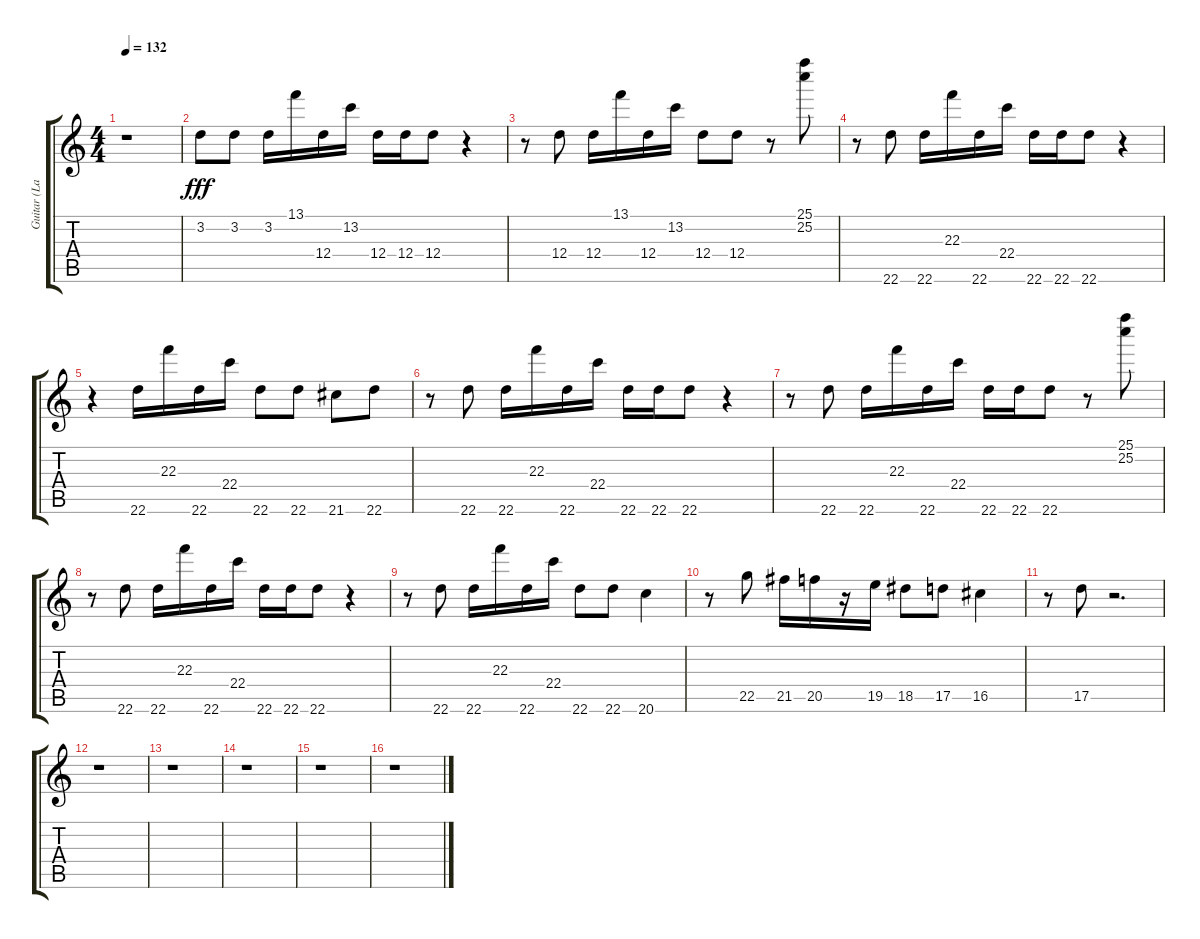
\track ("Guitar (Larry LaLonde)" "Guitar (La") {instrument overdrivenguitar}
\staff {score tabs}
\tuning (E4 B3 G3 D3 A2 E2) {hide}
\ts (4 4)
\tempo 132
\clef g2
\ks c
r.1{dy fff volume 10} |
3.2.8 3.2.8 3.2.16 13.1.16 12.4.16 13.2.16 12.4.16 12.4.16 12.4.8 r.4 |
r.8 12.4.8 12.4.16 13.1.16 12.4.16 13.2.16 12.4.8 12.4.8 r.8{volume 12} (25.1 25.2).8 |
r.8{volume 10} 22.6.8 22.6.16 22.3.16 22.6.16 22.4.16 22.6.16 22.6.16 22.6.8 r.4 |
r.4 22.6.16 22.3.16 22.6.16 22.4.16 22.6.8 22.6.8 21.6.8 22.6.8 |
r.8 22.6.8 22.6.16 22.3.16 22.6.16 22.4.16 22.6.16 22.6.16 22.6.8 r.4 |
r.8 22.6.8 22.6.16 22.3.16 22.6.16 22.4.16 22.6.16 22.6.16 22.6.8 r.8{volume 12} (25.1 25.2).8 |
r.8{volume 10} 22.6.8 22.6.16 22.3.16 22.6.16 22.4.16 22.6.16 22.6.16 22.6.8 r.4 |
r.8 22.6.8 22.6.16 22.3.16 22.6.16 22.4.16 22.6.8 22.6.8 20.6.4 |
r.8{volume 12} 22.5.8 21.5.16 20.5.16 r.16 19.5.16 18.5.8 17.5.8 16.5.4 |
r.8 17.5.8 r.2{d} |
r.1 |
r.1 |
r.1 |
r.1 |
r.1
